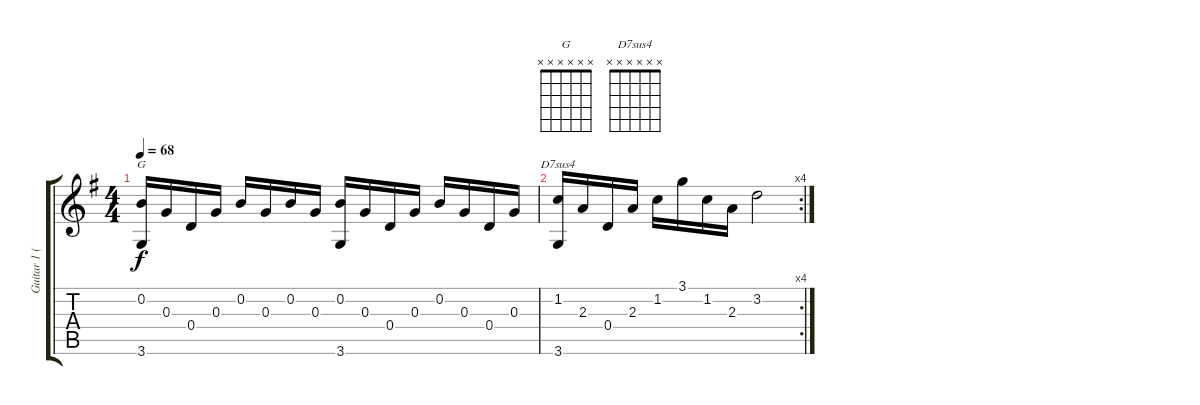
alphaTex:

\track ("Guitar 1 (Picking)" "Guitar 1 (") {instrument acousticguitarnylon}
\staff {score tabs}
\tuning (E4 B3 G3 D3 A2 E2) {hide}
\chord ("G" x x x x x x)
\chord ("D7sus4" x x x x x x)
\ts (4 4)
\tempo 68
\clef g2
\ks g
(0.2 3.6).16{ch "G" dy f} 0.3.16 0.4.16 0.3.16 0.2.16 0.3.16 0.2.16 0.3.16 (0.2 3.6).16 0.3.16 0.4.16 0.3.16 0.2.16 0.3.16 0.4.16 0.3.16 |
\rc 4
(1.2 3.6).16{ch "D7sus4"} 2.3.16 0.4.16 2.3.16 1.2.16 3.1.16 1.2.16 2.3.16 3.2.2
